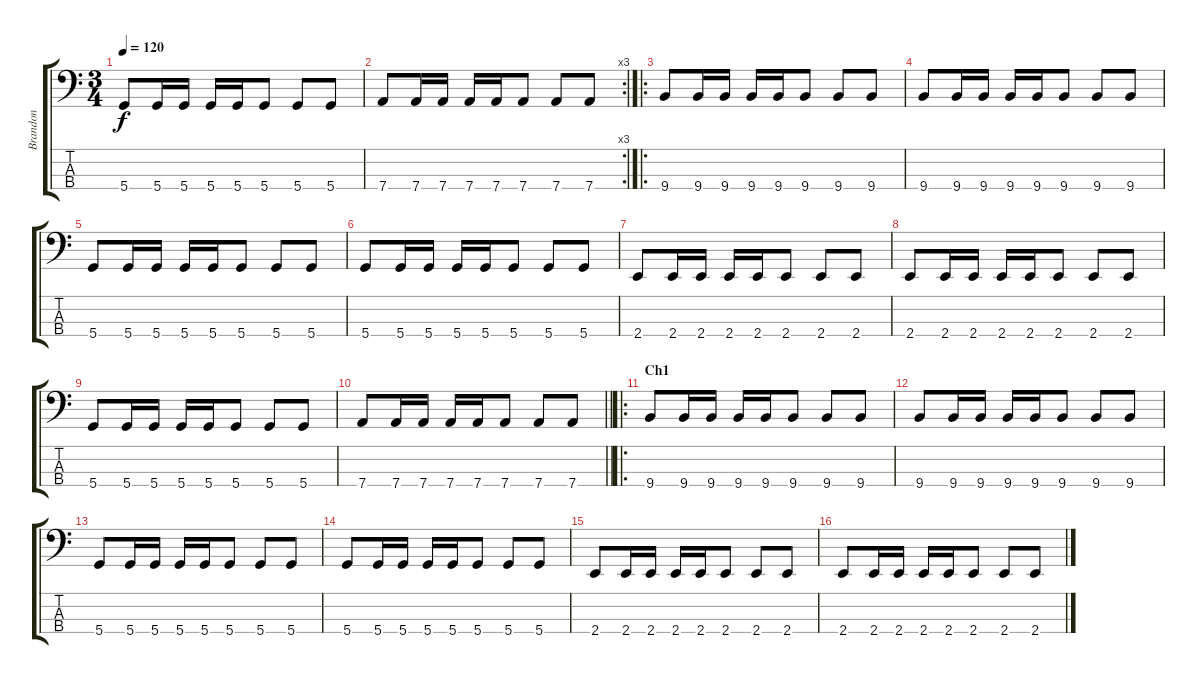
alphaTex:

\track ("Brandon" "Brandon") {instrument electricbassfinger}
\staff {score tabs}
\tuning (G2 D2 A1 D1) {hide}
\ts (3 4)
\tempo 120
\clef f4
\ks c
5.4.8{dy f} 5.4.16 5.4.16 5.4.16 5.4.16 5.4.8 5.4.8 5.4.8 |
\rc 3
7.4.8 7.4.16 7.4.16 7.4.16 7.4.16 7.4.8 7.4.8 7.4.8 |
\ro
9.4.8 9.4.16 9.4.16 9.4.16 9.4.16 9.4.8 9.4.8 9.4.8 |
9.4.8 9.4.16 9.4.16 9.4.16 9.4.16 9.4.8 9.4.8 9.4.8 |
5.4.8 5.4.16 5.4.16 5.4.16 5.4.16 5.4.8 5.4.8 5.4.8 |
5.4.8 5.4.16 5.4.16 5.4.16 5.4.16 5.4.8 5.4.8 5.4.8 |
2.4.8 2.4.16 2.4.16 2.4.16 2.4.16 2.4.8 2.4.8 2.4.8 |
2.4.8 2.4.16 2.4.16 2.4.16 2.4.16 2.4.8 2.4.8 2.4.8 |
5.4.8 5.4.16 5.4.16 5.4.16 5.4.16 5.4.8 5.4.8 5.4.8 |
\barLineRight lightlight
7.4.8 7.4.16 7.4.16 7.4.16 7.4.16 7.4.8 7.4.8 7.4.8 |
\ro
\section ("" "Ch1")
9.4.8 9.4.16 9.4.16 9.4.16 9.4.16 9.4.8 9.4.8 9.4.8 |
9.4.8 9.4.16 9.4.16 9.4.16 9.4.16 9.4.8 9.4.8 9.4.8 |
5.4.8 5.4.16 5.4.16 5.4.16 5.4.16 5.4.8 5.4.8 5.4.8 |
5.4.8 5.4.16 5.4.16 5.4.16 5.4.16 5.4.8 5.4.8 5.4.8 |
2.4.8 2.4.16 2.4.16 2.4.16 2.4.16 2.4.8 2.4.8 2.4.8 |
2.4.8 2.4.16 2.4.16 2.4.16 2.4.16 2.4.8 2.4.8 2.4.8
